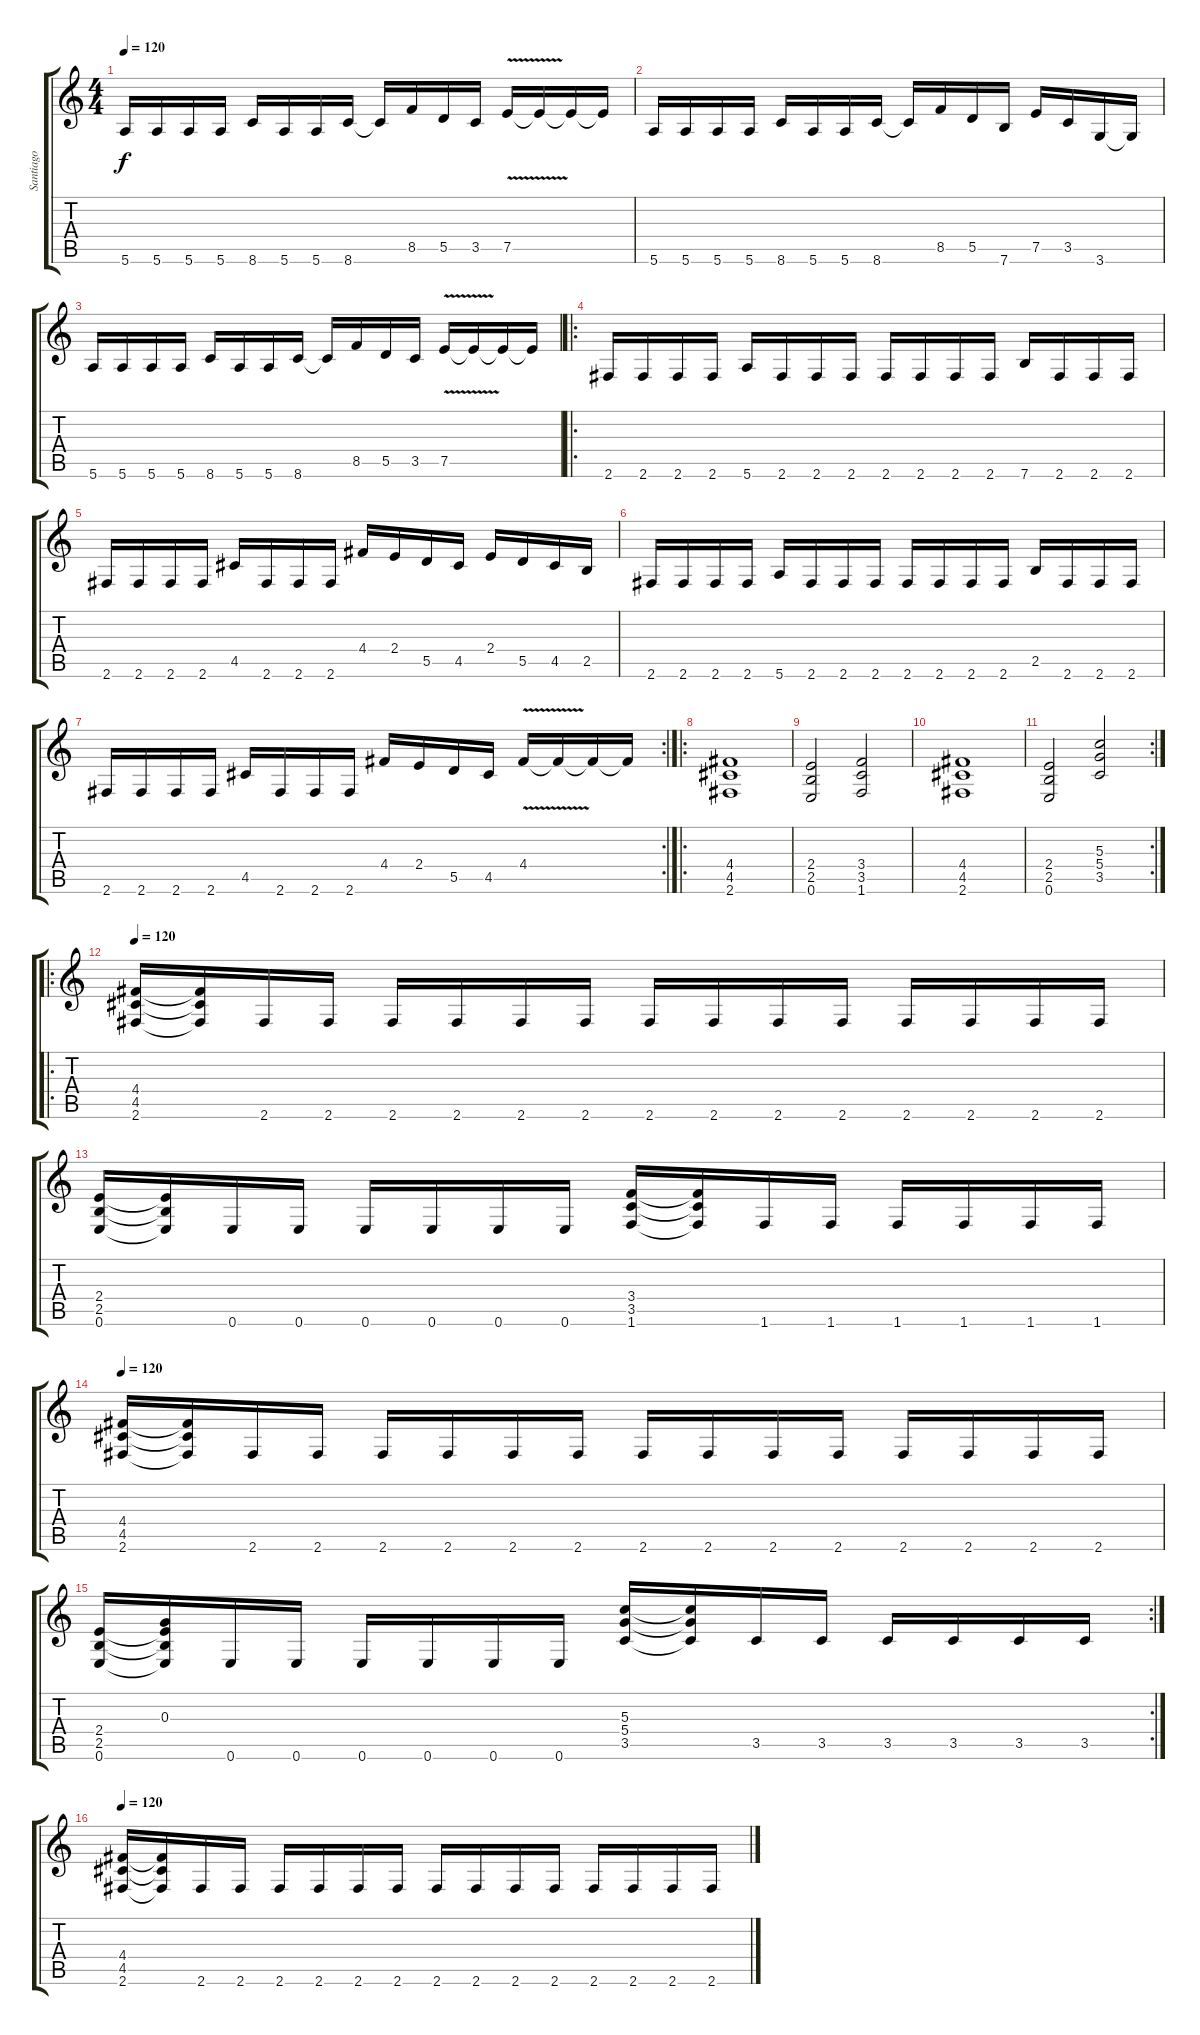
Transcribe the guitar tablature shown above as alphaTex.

\track ("Santiago" "Santiago") {instrument distortionguitar}
\staff {score tabs}
\tuning (E4 B3 G3 D3 A2 E2) {hide}
\ts (4 4)
\tempo 120
\clef g2
\ks c
5.6.16{dy f} 5.6.16 5.6.16 5.6.16 8.6.16 5.6.16 5.6.16 8.6.16 8.6{t}.16 8.5.16 5.5.16 3.5.16 7.5{v}.16 7.5{t}.16 7.5{t}.16 7.5{t}.16 |
5.6.16 5.6.16 5.6.16 5.6.16 8.6.16 5.6.16 5.6.16 8.6.16 8.6{t}.16 8.5.16 5.5.16 7.6.16 7.5.16 3.5.16 3.6.16 3.6{t}.16 |
5.6.16 5.6.16 5.6.16 5.6.16 8.6.16 5.6.16 5.6.16 8.6.16 8.6{t}.16 8.5.16 5.5.16 3.5.16 7.5{v}.16 7.5{t}.16 7.5{t}.16 7.5{t}.16 |
\ro
2.6.16 2.6.16 2.6.16 2.6.16 5.6.16 2.6.16 2.6.16 2.6.16 2.6.16 2.6.16 2.6.16 2.6.16 7.6.16 2.6.16 2.6.16 2.6.16 |
2.6.16 2.6.16 2.6.16 2.6.16 4.5.16 2.6.16 2.6.16 2.6.16 4.4.16 2.4.16 5.5.16 4.5.16 2.4.16 5.5.16 4.5.16 2.5.16 |
2.6.16 2.6.16 2.6.16 2.6.16 5.6.16 2.6.16 2.6.16 2.6.16 2.6.16 2.6.16 2.6.16 2.6.16 2.5.16 2.6.16 2.6.16 2.6.16 |
\rc 2
2.6.16 2.6.16 2.6.16 2.6.16 4.5.16 2.6.16 2.6.16 2.6.16 4.4.16 2.4.16 5.5.16 4.5.16 4.4{v}.16 4.4{t}.16 4.4{t}.16 4.4{t}.16 |
\ro
(4.4 4.5 2.6).1 |
(2.4 2.5 0.6).2 (3.4 3.5 1.6).2 |
(4.4 4.5 2.6).1 |
\rc 2
(2.4 2.5 0.6).2 (5.3 5.4 3.5).2 |
\ro
\tempo 120
(4.4 4.5 2.6).16 (4.4{t} 4.5{t} 2.6{t}).16 2.6.16 2.6.16 2.6.16 2.6.16 2.6.16 2.6.16 2.6.16 2.6.16 2.6.16 2.6.16 2.6.16 2.6.16 2.6.16 2.6.16 |
(2.4 2.5 0.6).16 (2.4{t} 2.5{t} 0.6{t}).16 0.6.16 0.6.16 0.6.16 0.6.16 0.6.16 0.6.16 (3.4 3.5 1.6).16 (3.4{t} 3.5{t} 1.6{t}).16 1.6.16 1.6.16 1.6.16 1.6.16 1.6.16 1.6.16 |
\tempo 120
(4.4 4.5 2.6).16 (4.4{t} 4.5{t} 2.6{t}).16 2.6.16 2.6.16 2.6.16 2.6.16 2.6.16 2.6.16 2.6.16 2.6.16 2.6.16 2.6.16 2.6.16 2.6.16 2.6.16 2.6.16 |
\rc 2
(2.4 2.5 0.6).16 (0.3 2.4{t} 2.5{t} 0.6{t}).16 0.6.16 0.6.16 0.6.16 0.6.16 0.6.16 0.6.16 (5.3 5.4 3.5).16 (5.3{t} 5.4{t} 3.5{t}).16 3.5.16 3.5.16 3.5.16 3.5.16 3.5.16 3.5.16 |
\tempo 120
(4.4 4.5 2.6).16 (4.4{t} 4.5{t} 2.6{t}).16 2.6.16 2.6.16 2.6.16 2.6.16 2.6.16 2.6.16 2.6.16 2.6.16 2.6.16 2.6.16 2.6.16 2.6.16 2.6.16 2.6.16
